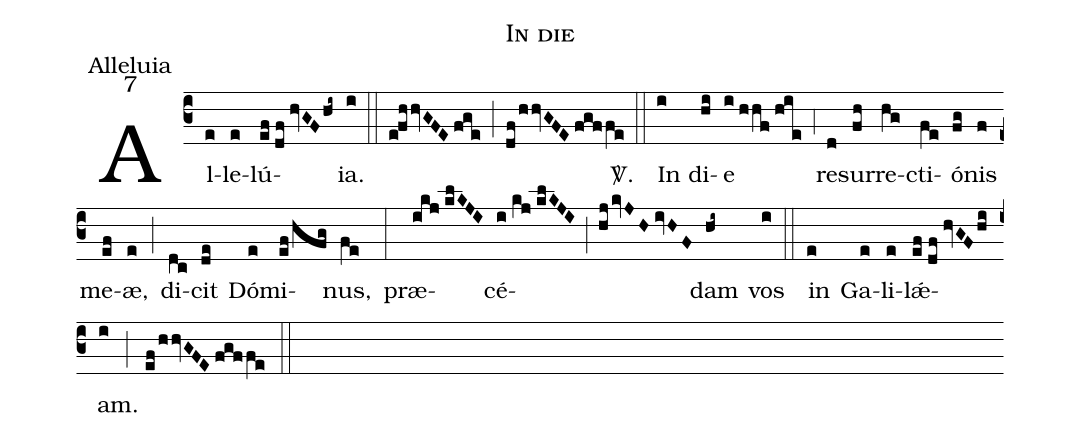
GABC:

name:In die;
office-part:Alleluia;
mode:7;
%%
(c3) Al(e)le(e)lú(ef//df//hvGF/hi~)ia.(i) (::) (e!fhhvGFE//fge) (;) (df/hhvGFE//fgffe) <sp>V/</sp>.(::) In(i) di(hi)e(i//hhf//hie) (;4) re(d)sur(fh)re(hg)cti(fe)ó(fg)nis(f) me(ef)æ,(e) (;) di(dc)cit(de) Dó(e)mi(ef/hfg)nus,(fe) (:) præ(ikj//klKJI)cé(i//kj//klKJI;hj/kvJH//ivHF)dam(hi~) vos(i) (::) in(e) Ga(e)li(e)l<sp>'ae</sp>(ef//df//hvGF/hi)am.(i) (;) (ef/hhvGFE//fgffe) (::)
